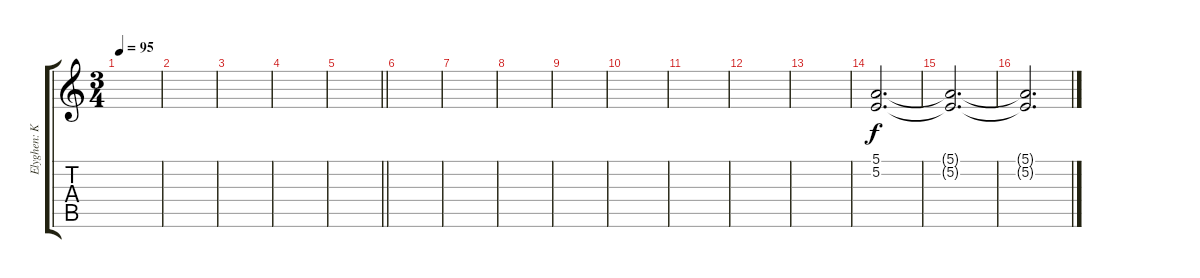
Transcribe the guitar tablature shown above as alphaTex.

\track ("Elyghen: Keyboard" "Elyghen: K") {instrument stringensemble1}
\staff {score tabs}
\tuning (E4 B3 G3 D3 A2 E2) {hide}
\ts (3 4)
\tempo 95
\clef g2
\ks c
|
|
|
|
\barLineRight lightlight
|
|
|
|
|
|
|
|
|
(5.1 5.2).2{d} |
(5.1{t} 5.2{t}).2{d} |
(5.1{t} 5.2{t}).2{d}
